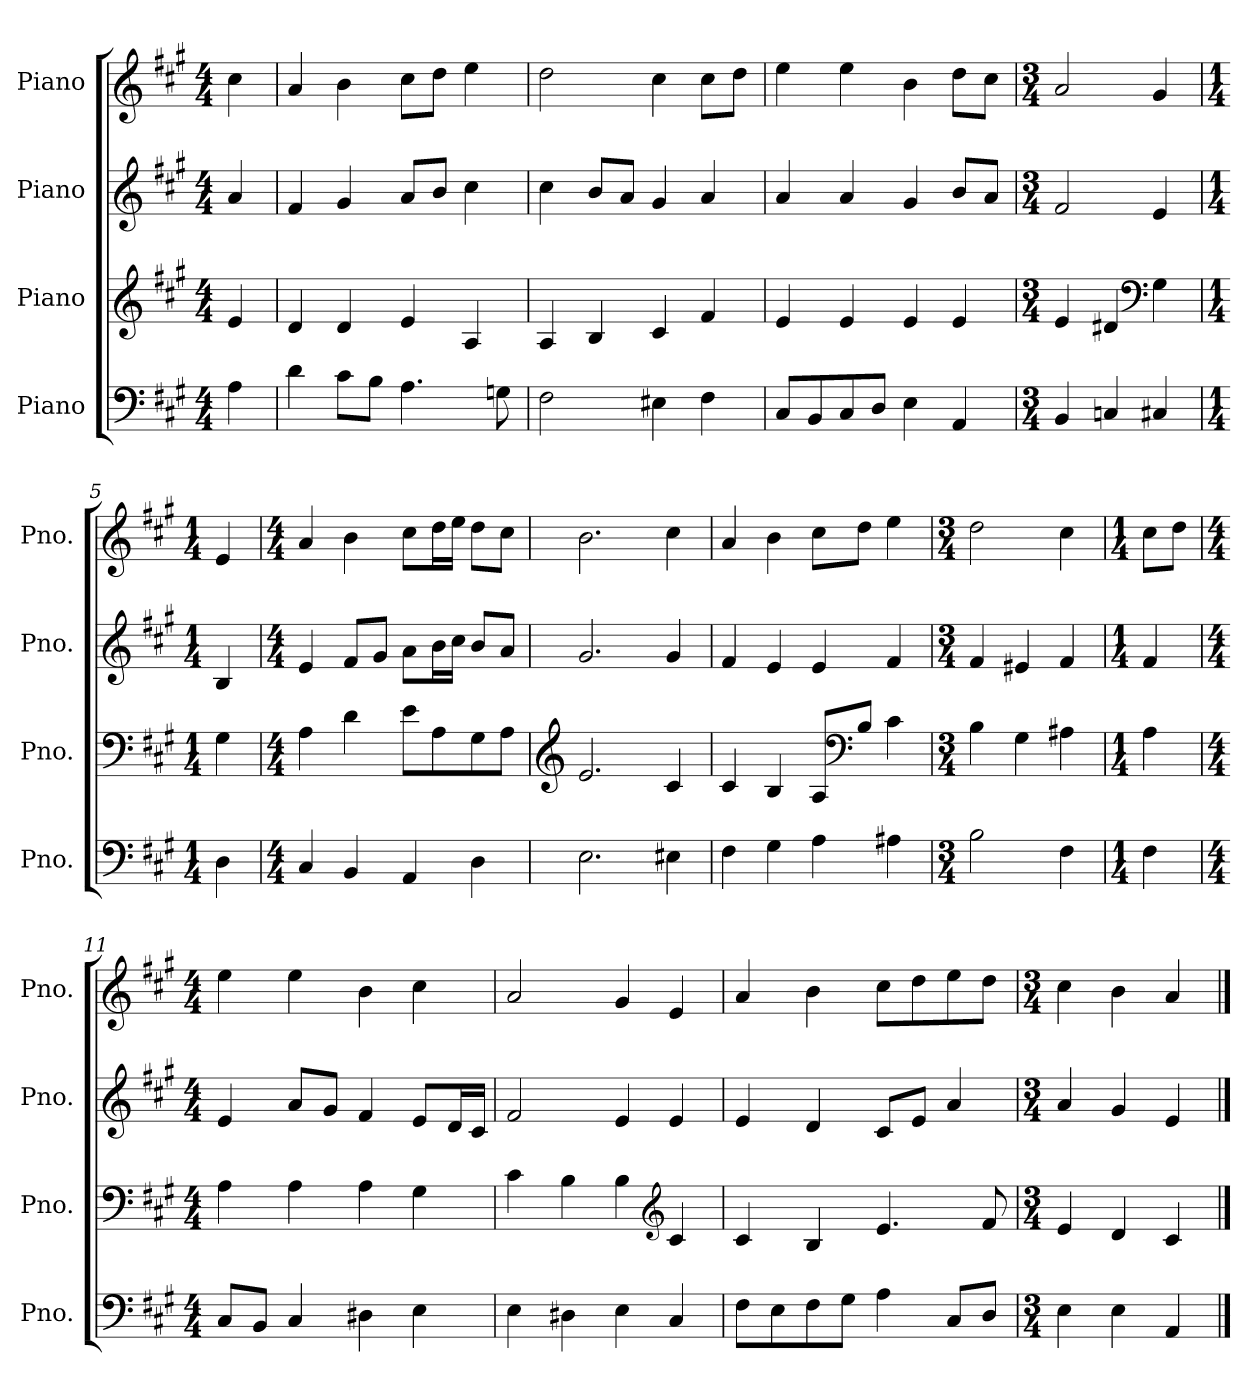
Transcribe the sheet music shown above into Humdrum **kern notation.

**kern	**kern	**kern	**kern
*part4	*part3	*part2	*part1
*staff4	*staff3	*staff2	*staff1
*I"Piano	*I"Piano	*I"Piano	*I"Piano
*I'Pno.	*I'Pno.	*I'Pno.	*I'Pno.
*clefF4	*clefG2	*clefG2	*clefG2
*k[f#c#g#]	*k[f#c#g#]	*k[f#c#g#]	*k[f#c#g#]
*M4/4	*M4/4	*M4/4	*M4/4
*MM120	*MM120	*MM120	*MM120
=	=	=	=
4A\	4e/	4a/	4cc#\
=1	=1	=1	=1
4d\	4d/	4f#/	4a/
8c#\L	4d/	4g#/	4b\
8B\J	.	.	.
4.A\	4e/	8a/L	8cc#\L
.	.	8b/J	8dd\J
.	4A/	4cc#\	4ee\
8Gn\	.	.	.
=2	=2	=2	=2
2F#\	4A/	4cc#\	2dd\
.	4B/	8b/L	.
.	.	8a/J	.
4E#X\	4c#/	4g#/	4cc#\
4F#\	4f#/	4a/	8cc#\L
.	.	.	8dd\J
=3	=3	=3	=3
8C#/L	4e/	4a/	4ee\
8BB/	.	.	.
8C#/	4e/	4a/	4ee\
8D/J	.	.	.
4E\	4e/	4g#/	4b\
4AA/	4e/	8b/L	8dd\L
.	.	8a/J	8cc#\J
=4	=4	=4	=4
*M3/4	*M3/4	*M3/4	*M3/4
4BB/	4e/	2f#/	2a/
4Cn/	4d#X/	.	.
*	*clefF4	*	*
4C#X/	4G#\	4e/	4g#/
=5	=5	=5	=5
*M1/4	*M1/4	*M1/4	*M1/4
4D\	4G#\	4B/	4e/
!!LO:LB:g=z
=6	=6	=6	=6
*M4/4	*M4/4	*M4/4	*M4/4
4C#/	4A\	4e/	4a/
4BB/	4d\	8f#/L	4b\
.	.	8g#/J	.
4AA/	8e\L	8a\L	8cc#\L
.	8A\	16b\L	16dd\L
.	.	16cc#\JJ	16ee\JJ
4D\	8G#\	8b/L	8dd\L
.	8A\J	8a/J	8cc#\J
=7	=7	=7	=7
*	*clefG2	*	*
2.E\	2.e/	2.g#/	2.b\
4E#X\	4c#/	4g#/	4cc#\
=8	=8	=8	=8
4F#\	4c#/	4f#/	4a/
4G#\	4B/	4e/	4b\
4A\	8A/L	4e/	8cc#\L
*	*clefF4	*	*
.	8B/J	.	8dd\J
4A#X\	4c#\	4f#/	4ee\
=9	=9	=9	=9
*M3/4	*M3/4	*M3/4	*M3/4
2B\	4B\	4f#/	2dd\
.	4G#\	4e#X/	.
4F#\	4A#X\	4f#/	4cc#\
=10	=10	=10	=10
*M1/4	*M1/4	*M1/4	*M1/4
4F#\	4A\	4f#/	8cc#\L
.	.	.	8dd\J
=11	=11	=11	=11
*M4/4	*M4/4	*M4/4	*M4/4
8C#/L	4A\	4e/	4ee\
8BB/J	.	.	.
4C#/	4A\	8a/L	4ee\
.	.	8g#/J	.
4D#X\	4A\	4f#/	4b\
4E\	4G#\	8e/L	4cc#\
.	.	16d/L	.
.	.	16c#/JJ	.
!!LO:LB:g=z
=12	=12	=12	=12
4E\	4c#\	2f#/	2a/
4D#X\	4B\	.	.
4E\	4B\	4e/	4g#/
*	*clefG2	*	*
4C#/	4c#/	4e/	4e/
=13	=13	=13	=13
8F#\L	4c#/	4e/	4a/
8E\	.	.	.
8F#\	4B/	4d/	4b\
8G#\J	.	.	.
4A\	4.e/	8c#/L	8cc#\L
.	.	8e/J	8dd\
8C#/L	.	4a/	8ee\
8D/J	8f#/	.	8dd\J
=14	=14	=14	=14
*M3/4	*M3/4	*M3/4	*M3/4
4E\	4e/	4a/	4cc#\
4E\	4d/	4g#/	4b\
4AA/	4c#/	4e/	4a/
==	==	==	==
*-	*-	*-	*-
